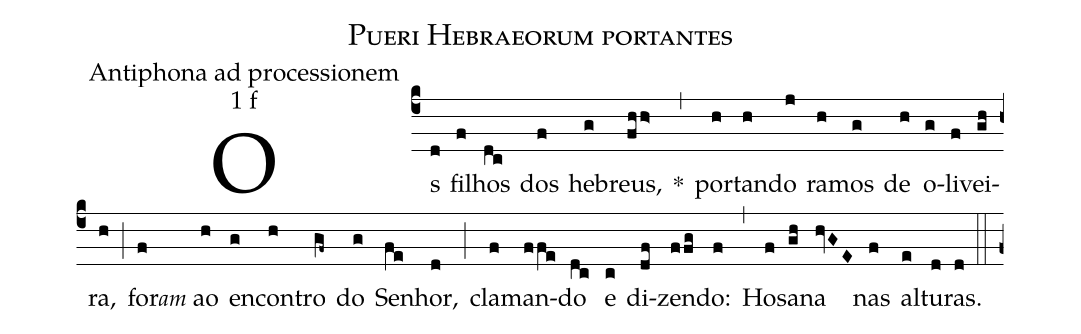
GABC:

name: Pueri Hebraeorum portantes;
office-part: Antiphona ad processionem;
mode: 1;
mode-differentia: f;
%%
(c4)

Os(d) fi(f)lhos(dc) dos(f) he(g)breus,(fhh>) *(,) por(h)tan(h)do(j) ra(h)mos(g) de(h) o(g)li(f)vei(gh)ra,(h) (;) fo(f)r<e>am</e> ao(h) en(g)con(h)tro(gf~) do(g) Se(fe)nhor,(d) (;) cla(f)man(ffe)do(dc) e(c) di(df)zen(ffg)do:(f) (,) Ho(f)sa(gh)na(hvGE) nas(f) al(e)tu(d)ras.(d)

(::)

(f+)
